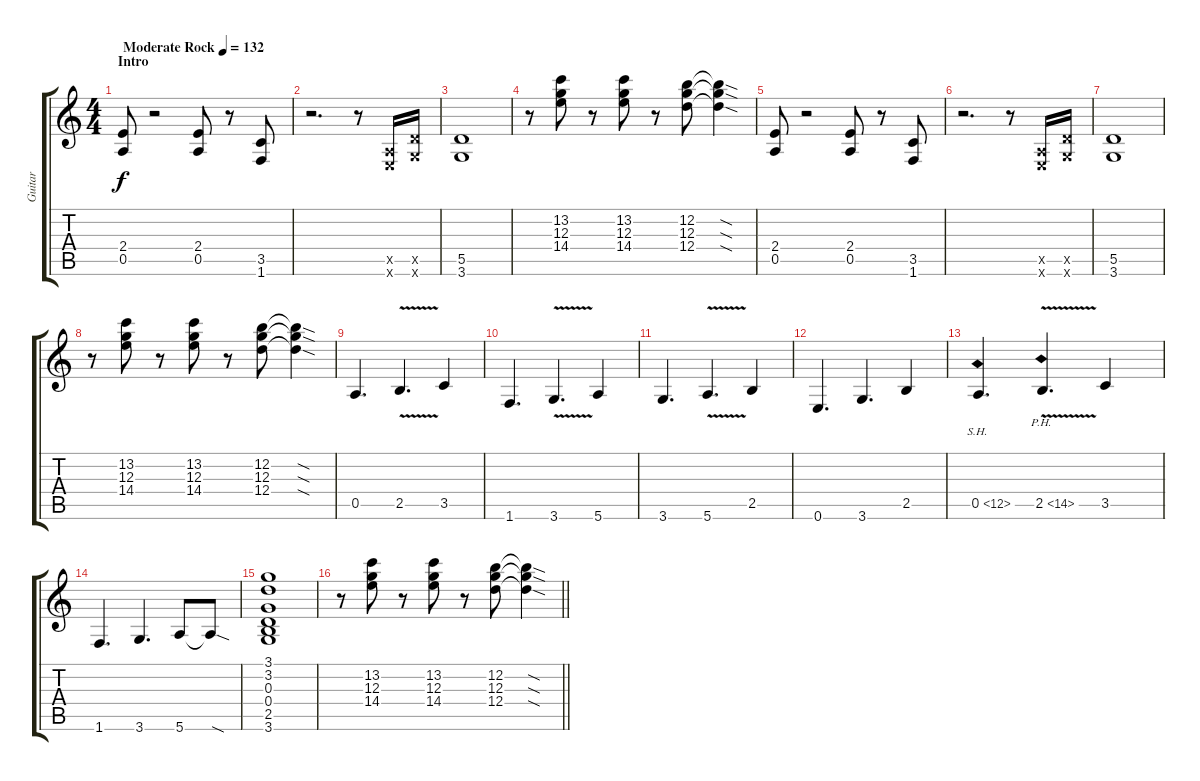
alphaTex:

\track ("Guitar" "Guitar") {instrument distortionguitar}
\staff {score tabs}
\tuning (E4 B3 G3 D3 A2 E2) {hide}
\ts (4 4)
\section ("" "Intro")
\tempo (132 "Moderate Rock")
\clef g2
\ks c
(2.4 0.5).8{dy f instrument distortionguitar} r.2 (2.4 0.5).8 r.8 (3.5 1.6).8 |
r.2{d} r.8 (0.5{x} 0.6{x}).16 (5.5{x} 3.6{x}).16 |
(5.5 3.6).1 |
r.8 (13.2 12.3 14.4).8 r.8 (13.2 12.3 14.4).8 r.8 (12.2 12.3 12.4).8 (12.2{sod t} 12.3{sod t} 12.4{sod t}).4 |
(2.4 0.5).8 r.2 (2.4 0.5).8 r.8 (3.5 1.6).8 |
r.2{d} r.8 (0.5{x} 0.6{x}).16 (5.5{x} 3.6{x}).16 |
(5.5 3.6).1 |
r.8 (13.2 12.3 14.4).8 r.8 (13.2 12.3 14.4).8 r.8 (12.2 12.3 12.4).8 (12.2{sod t} 12.3{sod t} 12.4{sod t}).4 |
0.5.4{d} 2.5{v}.4{d} 3.5.4 |
1.6.4{d} 3.6{v}.4{d} 5.6.4 |
3.6.4{d} 5.6{v}.4{d} 2.5.4 |
0.6.4{d} 3.6.4{d} 2.5.4 |
0.5{sh 12}.4{d} 2.5{ph 12 v}.4{d} 3.5.4 |
1.6.4{d} 3.6.4{d} 5.6.8 5.6{sod t}.8 |
(3.1 3.2 0.3 0.4 2.5 3.6).1 |
\barLineRight lightlight
r.8 (13.2 12.3 14.4).8 r.8 (13.2 12.3 14.4).8 r.8 (12.2 12.3 12.4).8 (12.2{sod t} 12.3{sod t} 12.4{sod t}).4
